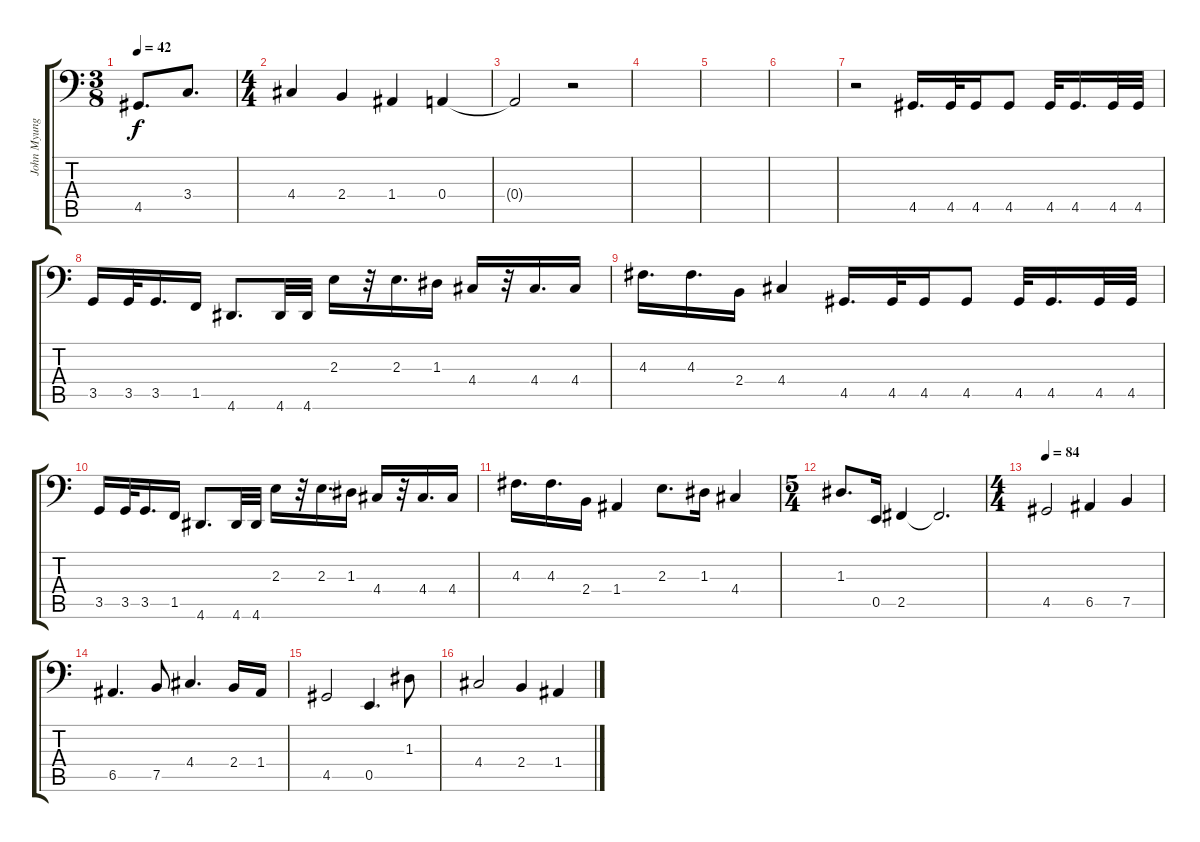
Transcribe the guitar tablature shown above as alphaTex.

\track ("John Myung" "John Myung") {instrument electricbassfinger}
\staff {score tabs}
\tuning (C3 G2 D2 A1 E1 B0) {hide}
\ts (3 8)
\tempo 42
\clef f4
\ks c
4.5.8{d dy f} 3.4.8{d} |
\ts (4 4)
4.4.4 2.4.4 1.4.4 0.4.4 |
0.4{t}.2 r.2 |
|
|
|
r.2 4.5.16{d} 4.5.32 4.5.16 4.5.8 4.5.32 4.5.16{d} 4.5.32 4.5.32 |
3.5.16 3.5.32 3.5.16{d} 1.5.16 4.6.8{d} 4.6.32 4.6.32 2.3.16 r.32 2.3.16{d} 1.3.16 4.4.16 r.32 4.4.16{d} 4.4.16 |
4.3.16{d} 4.3.16{d} 2.4.16 4.4.4 4.5.16{d} 4.5.32 4.5.16 4.5.8 4.5.32 4.5.16{d} 4.5.32 4.5.32 |
3.5.16 3.5.32 3.5.16{d} 1.5.16 4.6.8{d} 4.6.32 4.6.32 2.3.16 r.32 2.3.16{d} 1.3.16 4.4.16 r.32 4.4.16{d} 4.4.16 |
4.3.16{d} 4.3.16{d} 2.4.16 1.4.4 2.3.8{d} 1.3.16 4.4.4 |
\ts (5 4)
1.3.8{d} 0.5.16 2.5.4 2.5{t}.2{d} |
\ts (4 4)
\tempo 84
4.5.2 6.5.4 7.5.4 |
6.5.4{d} 7.5.8 4.4.4{d} 2.4.16 1.4.16 |
4.5.2 0.5.4{d} 1.3.8 |
4.4.2 2.4.4 1.4.4
